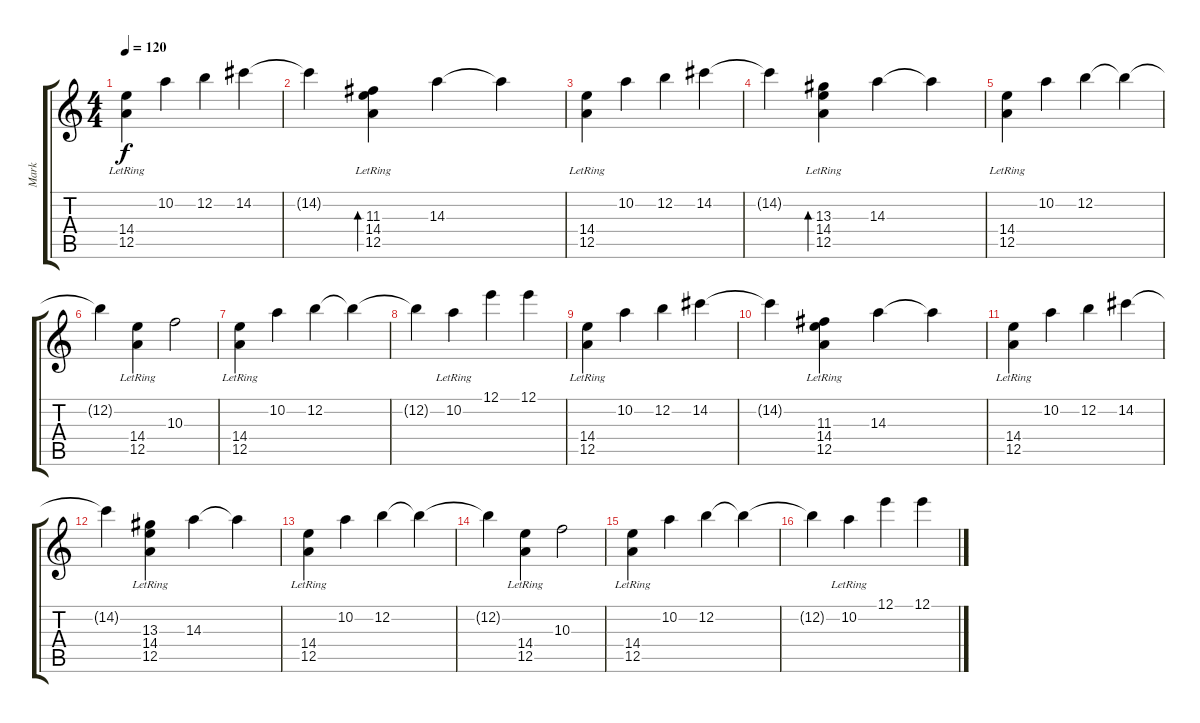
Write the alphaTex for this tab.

\track ("Mark" "Mark") {instrument electricguitarjazz}
\staff {score tabs}
\tuning (E4 B3 G3 D3 A2 E2) {hide}
\ts (4 4)
\tempo 120
\clef g2
\ks c
(14.4{lr} 12.5{lr}).4{dy f} 10.2.4 12.2.4 14.2.4 |
14.2{t}.4 (11.3{lr} 14.4{lr} 12.5{lr}).4{bd 240} 14.3.4 14.3{t}.4 |
(14.4{lr} 12.5{lr}).4 10.2.4 12.2.4 14.2.4 |
14.2{t}.4 (13.3{lr} 14.4{lr} 12.5{lr}).4{bd 240} 14.3.4 14.3{t}.4 |
(14.4{lr} 12.5{lr}).4 10.2.4 12.2.4 12.2{t}.4 |
12.2{t}.4 (14.4{lr} 12.5{lr}).4 10.3.2 |
(14.4{lr} 12.5{lr}).4 10.2.4 12.2.4 12.2{t}.4 |
12.2{t}.4 10.2{lr}.4 12.1.4 12.1.4 |
(14.4{lr} 12.5{lr}).4 10.2.4 12.2.4 14.2.4 |
14.2{t}.4 (11.3{lr} 14.4{lr} 12.5{lr}).4 14.3.4 14.3{t}.4 |
(14.4{lr} 12.5{lr}).4 10.2.4 12.2.4 14.2.4 |
14.2{t}.4 (13.3{lr} 14.4{lr} 12.5{lr}).4 14.3.4 14.3{t}.4 |
(14.4{lr} 12.5{lr}).4 10.2.4 12.2.4 12.2{t}.4 |
12.2{t}.4 (14.4{lr} 12.5{lr}).4 10.3.2 |
(14.4{lr} 12.5{lr}).4 10.2.4 12.2.4 12.2{t}.4 |
12.2{t}.4 10.2{lr}.4 12.1.4 12.1.4
